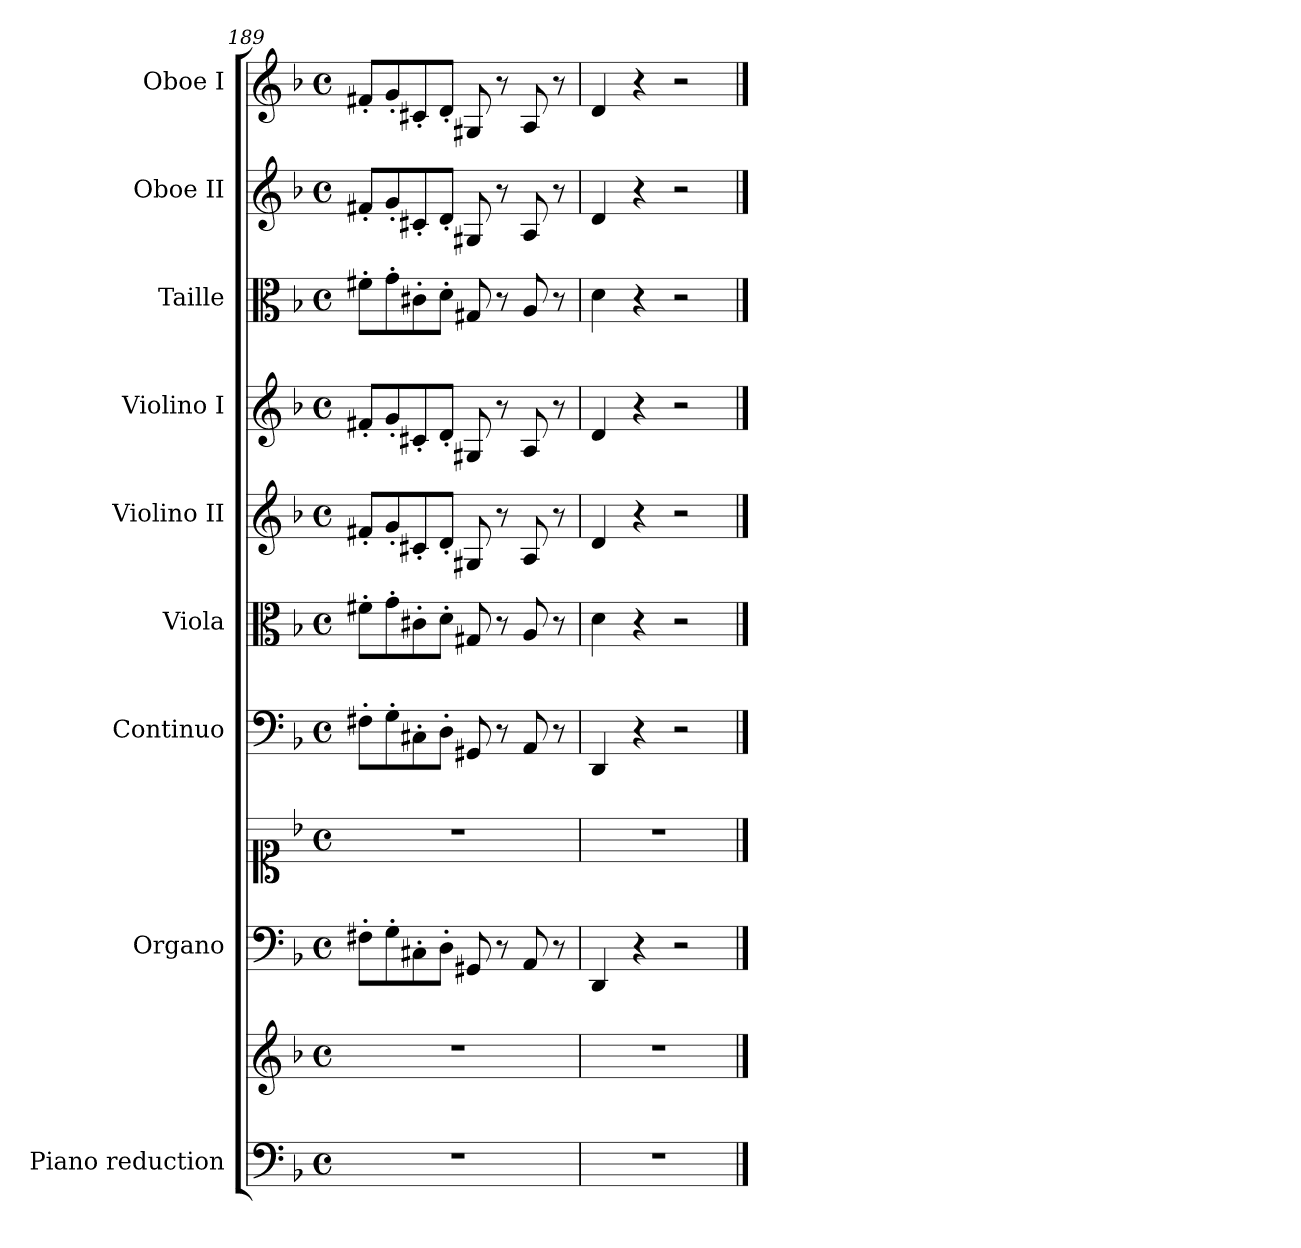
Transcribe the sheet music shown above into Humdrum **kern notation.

**kern	**kern	**kern	**kern	**kern	**kern	**kern	**kern	**kern	**kern	**kern
*part9	*part9	*part8	*part8	*part7	*part6	*part5	*part4	*part3	*part2	*part1
*staff11	*staff10	*staff9	*staff8	*staff7	*staff6	*staff5	*staff4	*staff3	*staff2	*staff1
*I"Piano reduction	*	*I"Organo	*	*I"Continuo	*I"Viola	*I"Violino II	*I"Violino I	*I"Taille	*I"Oboe II	*I"Oboe I
*I'Pno	*	*	*	*	*I'Vla	*I'Vln	*I'Vln	*	*I'Ob	*I'Ob
!!LO:PB:g=z
*clefF4	*clefG2	*clefF4	*clefC1	*clefF4	*clefC3	*clefG2	*clefG2	*clefC3	*clefG2	*clefG2
*k[b-]	*k[b-]	*k[b-]	*k[b-]	*k[b-]	*k[b-]	*k[b-]	*k[b-]	*k[b-]	*k[b-]	*k[b-]
*M4/4	*M4/4	*M4/4	*M4/4	*M4/4	*M4/4	*M4/4	*M4/4	*M4/4	*M4/4	*M4/4
*met(c)	*met(c)	*met(c)	*met(c)	*met(c)	*met(c)	*met(c)	*met(c)	*met(c)	*met(c)	*met(c)
=189	=189	=189	=189	=189	=189	=189	=189	=189	=189	=189
1r	1r	8F#X'\L	1r	8F#X'\L	8f#X'\L	8f#X'/L	8f#X'/L	8f#X'\L	8f#X'/L	8f#X'/L
.	.	8G'\	.	8G'\	8g'\	8g'/	8g'/	8g'\	8g'/	8g'/
.	.	8C#X'\	.	8C#X'\	8c#X'\	8c#X'/	8c#X'/	8c#X'\	8c#X'/	8c#X'/
.	.	8D'\J	.	8D'\J	8d'\J	8d'/J	8d'/J	8d'\J	8d'/J	8d'/J
.	.	8GG#X/	.	8GG#X/	8G#X/	8G#X/	8G#X/	8G#X/	8G#X/	8G#X/
.	.	8r	.	8r	8r	8r	8r	8r	8r	8r
.	.	8AA/	.	8AA/	8A/	8A/	8A/	8A/	8A/	8A/
.	.	8r	.	8r	8r	8r	8r	8r	8r	8r
=190	=190	=190	=190	=190	=190	=190	=190	=190	=190	=190
1r	1r	4DD/	1r	4DD/	4d\	4d/	4d/	4d\	4d/	4d/
.	.	4r	.	4r	4r	4r	4r	4r	4r	4r
.	.	2r	.	2r	2r	2r	2r	2r	2r	2r
==	==	==	==	==	==	==	==	==	==	==
*-	*-	*-	*-	*-	*-	*-	*-	*-	*-	*-
